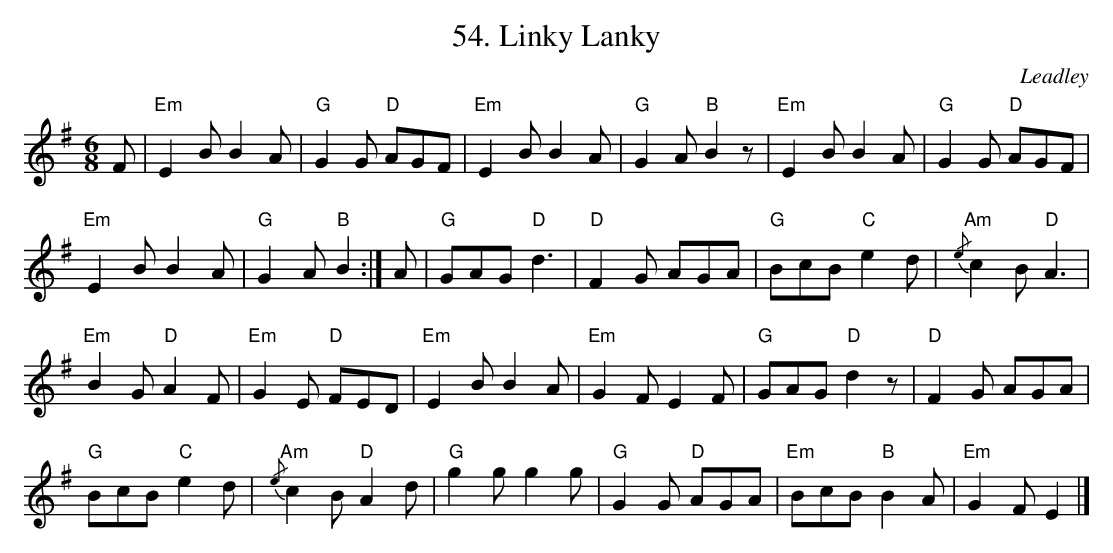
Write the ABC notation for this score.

X:1
T:54. Linky Lanky
C:Leadley
L:1/8
M:6/8
K:G
 F | "Em"E2 B B2 A | "G"G2 G "D"AGF | "Em"E2 B B2 A | "G"G2 A "B"B2 z | "Em"E2 B B2 A | "G"G2 G "D"AGF |$ %7
 "Em"E2 B B2 A | "G"G2 A "B"B2 :| A | "G"GAG "D"d3 | "D"F2 G AGA | "G"BcB "C"e2 d |"Am"{/e} c2 B "D"A3 |$ "Em"B2 G "D"A2 F | %15
 "Em"G2 E "D"FED | "Em"E2 B B2 A | "Em"G2 F E2 F | "G"GAG "D"d2 z | "D"F2 G AGA |$ "G"BcB "C"e2 d |"Am"{/e} c2 B "D"A2 d | "G"g2 g g2 g | %23
 "G"G2 G "D"AGA | "Em"BcB "B"B2 A | "Em"G2 F E2 |] %26
